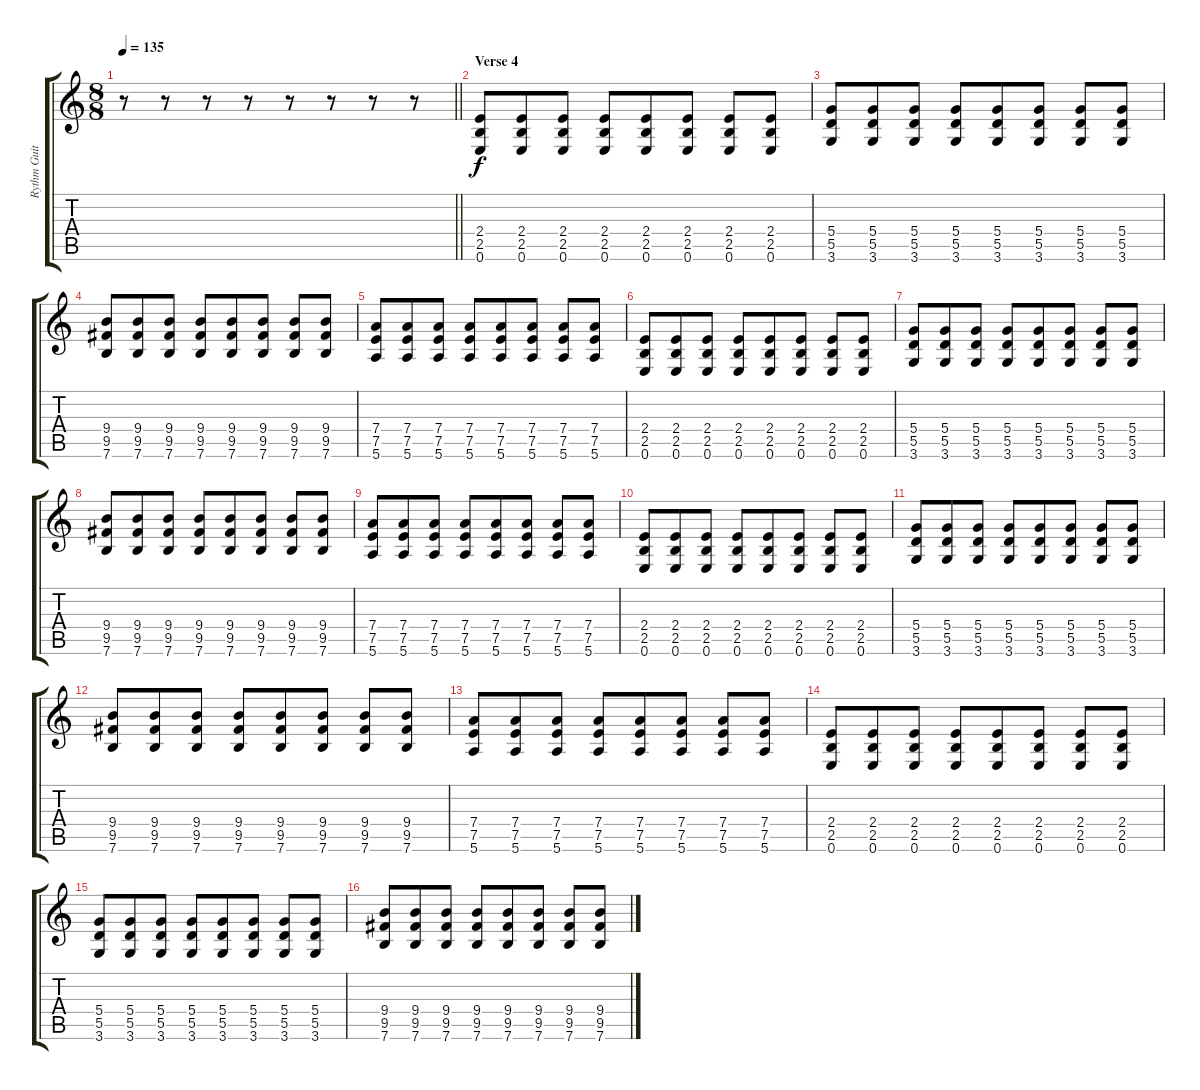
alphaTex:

\track ("Rythm Guitar" "Rythm Guit") {instrument electricguitarclean}
\staff {score tabs}
\tuning (E4 B3 G3 D3 A2 E2) {hide}
\ts (8 8)
\tempo 135
\clef g2
\barLineRight lightlight
\ks c
r.8{dy f} r.8 r.8 r.8 r.8 r.8 r.8 r.8 |
\section ("" "Verse 4")
(2.4 2.5 0.6).8 (2.4 2.5 0.6).8 (2.4 2.5 0.6).8 (2.4 2.5 0.6).8 (2.4 2.5 0.6).8 (2.4 2.5 0.6).8 (2.4 2.5 0.6).8 (2.4 2.5 0.6).8 |
(5.4 5.5 3.6).8 (5.4 5.5 3.6).8 (5.4 5.5 3.6).8 (5.4 5.5 3.6).8 (5.4 5.5 3.6).8 (5.4 5.5 3.6).8 (5.4 5.5 3.6).8 (5.4 5.5 3.6).8 |
(9.4 9.5 7.6).8 (9.4 9.5 7.6).8 (9.4 9.5 7.6).8 (9.4 9.5 7.6).8 (9.4 9.5 7.6).8 (9.4 9.5 7.6).8 (9.4 9.5 7.6).8 (9.4 9.5 7.6).8 |
(7.4 7.5 5.6).8 (7.4 7.5 5.6).8 (7.4 7.5 5.6).8 (7.4 7.5 5.6).8 (7.4 7.5 5.6).8 (7.4 7.5 5.6).8 (7.4 7.5 5.6).8 (7.4 7.5 5.6).8 |
(2.4 2.5 0.6).8 (2.4 2.5 0.6).8 (2.4 2.5 0.6).8 (2.4 2.5 0.6).8 (2.4 2.5 0.6).8 (2.4 2.5 0.6).8 (2.4 2.5 0.6).8 (2.4 2.5 0.6).8 |
(5.4 5.5 3.6).8 (5.4 5.5 3.6).8 (5.4 5.5 3.6).8 (5.4 5.5 3.6).8 (5.4 5.5 3.6).8 (5.4 5.5 3.6).8 (5.4 5.5 3.6).8 (5.4 5.5 3.6).8 |
(9.4 9.5 7.6).8 (9.4 9.5 7.6).8 (9.4 9.5 7.6).8 (9.4 9.5 7.6).8 (9.4 9.5 7.6).8 (9.4 9.5 7.6).8 (9.4 9.5 7.6).8 (9.4 9.5 7.6).8 |
(7.4 7.5 5.6).8 (7.4 7.5 5.6).8 (7.4 7.5 5.6).8 (7.4 7.5 5.6).8 (7.4 7.5 5.6).8 (7.4 7.5 5.6).8 (7.4 7.5 5.6).8 (7.4 7.5 5.6).8 |
(2.4 2.5 0.6).8 (2.4 2.5 0.6).8 (2.4 2.5 0.6).8 (2.4 2.5 0.6).8 (2.4 2.5 0.6).8 (2.4 2.5 0.6).8 (2.4 2.5 0.6).8 (2.4 2.5 0.6).8 |
(5.4 5.5 3.6).8 (5.4 5.5 3.6).8 (5.4 5.5 3.6).8 (5.4 5.5 3.6).8 (5.4 5.5 3.6).8 (5.4 5.5 3.6).8 (5.4 5.5 3.6).8 (5.4 5.5 3.6).8 |
(9.4 9.5 7.6).8 (9.4 9.5 7.6).8 (9.4 9.5 7.6).8 (9.4 9.5 7.6).8 (9.4 9.5 7.6).8 (9.4 9.5 7.6).8 (9.4 9.5 7.6).8 (9.4 9.5 7.6).8 |
(7.4 7.5 5.6).8 (7.4 7.5 5.6).8 (7.4 7.5 5.6).8 (7.4 7.5 5.6).8 (7.4 7.5 5.6).8 (7.4 7.5 5.6).8 (7.4 7.5 5.6).8 (7.4 7.5 5.6).8 |
(2.4 2.5 0.6).8 (2.4 2.5 0.6).8 (2.4 2.5 0.6).8 (2.4 2.5 0.6).8 (2.4 2.5 0.6).8 (2.4 2.5 0.6).8 (2.4 2.5 0.6).8 (2.4 2.5 0.6).8 |
(5.4 5.5 3.6).8 (5.4 5.5 3.6).8 (5.4 5.5 3.6).8 (5.4 5.5 3.6).8 (5.4 5.5 3.6).8 (5.4 5.5 3.6).8 (5.4 5.5 3.6).8 (5.4 5.5 3.6).8 |
(9.4 9.5 7.6).8 (9.4 9.5 7.6).8 (9.4 9.5 7.6).8 (9.4 9.5 7.6).8 (9.4 9.5 7.6).8 (9.4 9.5 7.6).8 (9.4 9.5 7.6).8 (9.4 9.5 7.6).8
